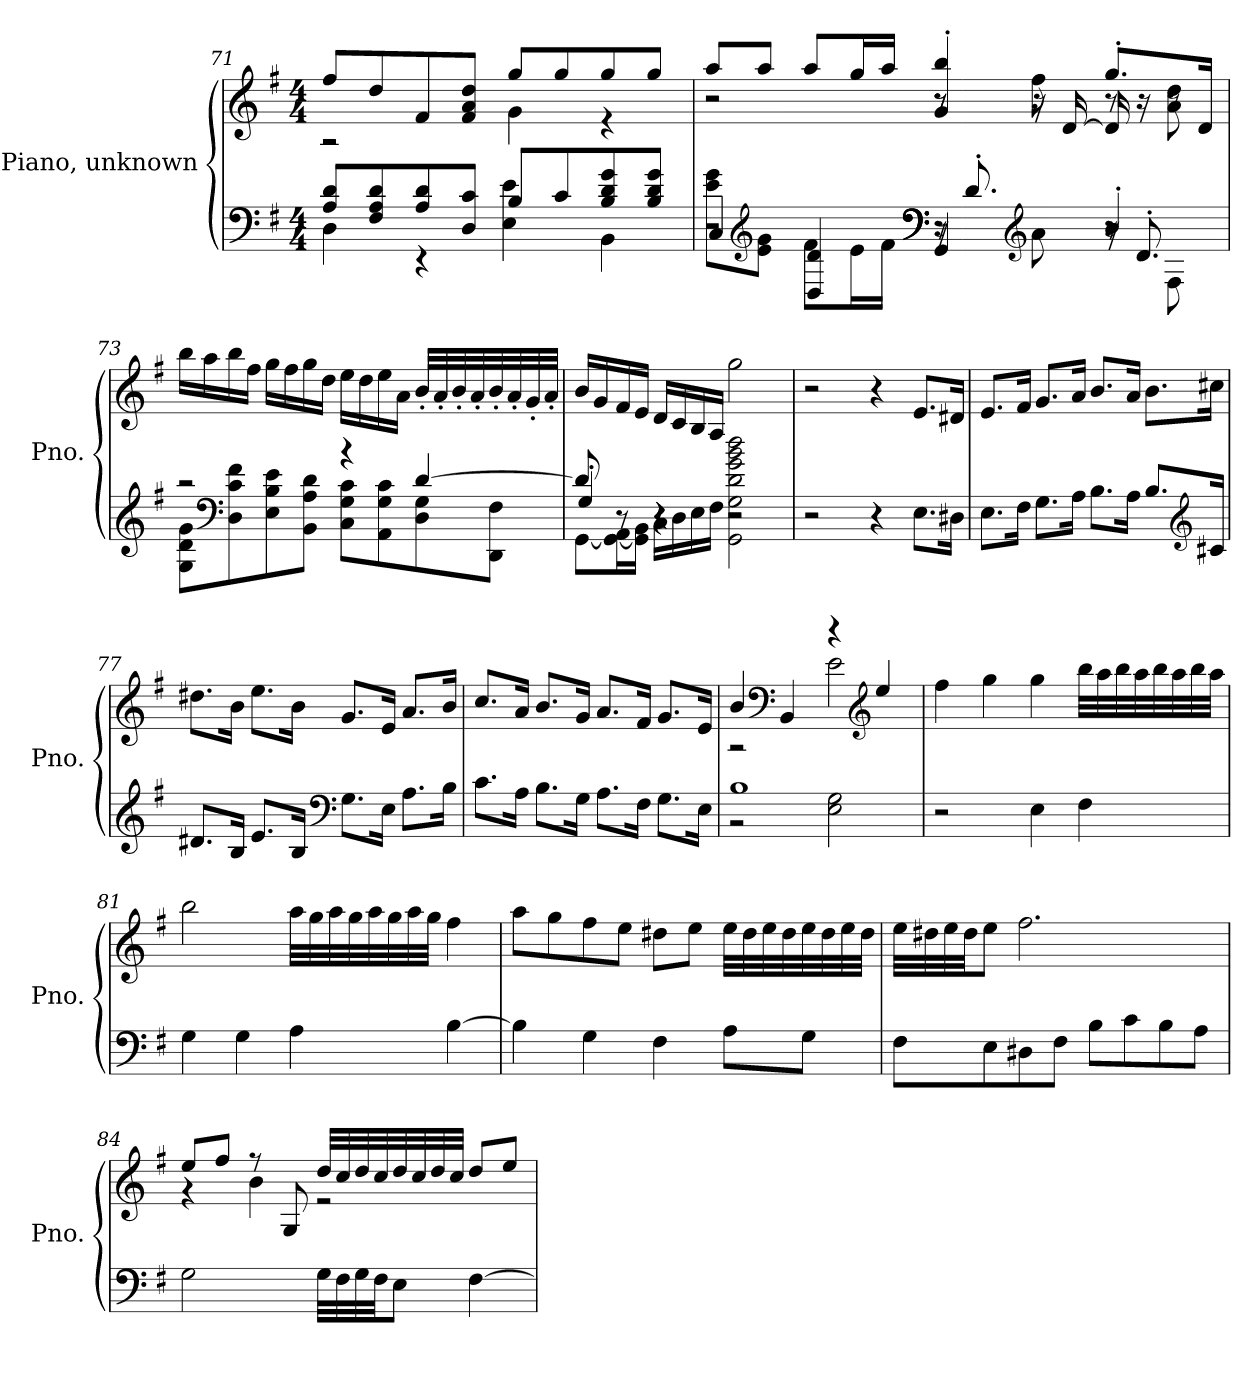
**kern	**kern
*part1	*part1
*staff2	*staff1
*I"Piano, unknown	*
*I'Pno.	*
!!LO:LB:g=z
*clefF4	*clefG2
*k[f#]	*k[f#]
*M4/4	*M4/4
=71	=71
*^	*^
8A/ 8d/L	4D\	8ff#/L	2r
8F#/ 8A/ 8d/	.	8dd/	.
8A/ 8d/	4r	8f#/	.
8D/ 8c/J	.	8f#/ 8a/ 8dd/J	.
8B/L	4E\ 4e\	8gg/L	4g\
8c/	.	8gg/	.
8B/ 8d/ 8g/	4BB\	8gg/	4r
8B/ 8d/ 8g/J	.	8gg/J	.
=72	=72	=72	=72
*	*^	*	*^
2r	8e\ 8g\L	4C/	8aa/L	2r	2r
*clefG2	*	*	*	*	*
.	8e\ 8g\J	.	8aa/J	.	.
.	8f#\L	4D/ 4d/	8aa/L	.	.
.	16e\L	.	16gg/L	.	.
.	16f#\JJ	.	16aa/JJ	.	.
*clefF4	*	*	*	*	*
16r	8r	4GG/	4g/' 4bb/'	8r	8r
8.d'/	.	.	.	.	.
*clefG2	*	*	*	*	*
.	8a\	.	.	8ff#\	16r
.	.	.	.	.	[16d/
4b'/	8r	16r	8.gg'/L	8r	16d/]
.	.	8.d'/	.	.	16r
.	8F#\	.	.	8a\ 8dd\	8r
.	.	.	16d/Jk	.	.
*	*v	*v	*	*	*
*	*	*v	*v	*v
!!LO:LB:g=z
=73	=73	=73
2r	8G\ 8d\ 8g\L	16bb\LL
.	.	16aa\
*clefF4	*	*
.	8D\ 8c\ 8f#\	16bb\
.	.	16ff#\JJ
.	8E\ 8B\ 8e\	16gg\LL
.	.	16ff#\
.	8BB\ 8A\ 8d\J	16gg\
.	.	16dd\JJ
4r	8C\ 8G\ 8c\L	16ee\LL
.	.	16dd\
.	8AA\ 8G\ 8c\	16ee\
.	.	16a\JJ
[4d/	8D\ 8G\	32b'/LLL
.	.	32a'/
.	.	32b'/
.	.	32a'/
.	8DD\ 8F#\J	32b'/
.	.	32a'/
.	.	32g'/
.	.	32a'/JJJ
=74	=74	=74
*	*^	*
8d/]	[8GG\L	4G'/	16b/LL
.	.	.	16g/
8r	16GG\_ 16AA\L	.	16f#/
.	16GG\] 16BB\JJ	.	16e/JJ
4r	16C\LL	4r	16d/LL
.	16D\	.	16c/
.	16E\	.	16B/
.	16F#\JJ	.	16A/JJ
2r	2GG\ 2G\ 2d\ 2g\ 2b\ 2dd\	2r	2gg\
*v	*v	*v	*
=75	=75
2r	2r
4r	4r
8.E\L	8.e/L
16D#X\Jk	16d#X/Jk
!!LO:LB:g=z
=76	=76
8.E\L	8.e/L
16F#\Jk	16f#/Jk
8.G\L	8.g/L
16A\Jk	16a/Jk
8.B\L	8.b/L
16A\Jk	16a/Jk
8.B/L	8.b\L
*clefG2	*
16c#X/Jk	16cc#X\Jk
=77	=77
8.d#X/L	8.dd#X\L
16B/Jk	16b\Jk
8.e/L	8.ee\L
16B/Jk	16b\Jk
*clefF4	*
8.G\L	8.g/L
16E\Jk	16e/Jk
8.A\L	8.a/L
16B\Jk	16b/Jk
=78	=78
8.c\L	8.cc/L
16A\Jk	16a/Jk
8.B\L	8.b/L
16G\Jk	16g/Jk
8.A\L	8.a/L
16F#\Jk	16f#/Jk
8.G\L	8.g/L
16E\Jk	16e/Jk
=79	=79
*^	*^
1B	2r	4b/	2r
*	*	*clefF4	*
.	.	4BB/	.
.	2E\ 2G\	4r	2e\
*	*	*clefG2	*
.	.	4ee/	.
*v	*v	*	*
*	*v	*v
!!LO:PB:g=z
=80	=80
2r	4ff#\
.	4gg\
4E\	4gg\
4F#\	32bb\LLL
.	32aa\
.	32bb\
.	32aa\
.	32bb\
.	32aa\
.	32bb\
.	32aa\JJJ
=81	=81
4G\	2bb\
4G\	.
4A\	32aa\LLL
.	32gg\
.	32aa\
.	32gg\
.	32aa\
.	32gg\
.	32aa\
.	32gg\JJJ
[4B\	4ff#\
=82	=82
4B\]	8aa\L
.	8gg\
4G\	8ff#\
.	8ee\J
4F#\	8dd#X\L
.	8ee\J
8A\L	32ee\LLL
.	32dd#\
.	32ee\
.	32dd#\
8G\J	32ee\
.	32dd#\
.	32ee\
.	32dd#\JJJ
!!LO:LB:g=z
=83	=83
8F#\L	32ee\LLL
.	32dd#X\
.	32ee\
.	32dd#\JJ
8E\	8ee\J
8D#X\	2.ff#\
8F#\J	.
8B\L	.
8c\	.
8B\	.
8A\J	.
=84	=84
*	*^
2G\	8ee/L	4r
.	8ff#/J	.
.	8r	4b\
.	8G/	.
32G\LLL	32dd/LLL	2r
32F#\	32cc/	.
32G\	32dd/	.
32F#\JJ	32cc/	.
8E\J	32dd/	.
.	32cc/	.
.	32dd/	.
.	32cc/JJJ	.
[4F#\	8dd/L	.
.	8ee/J	.
*	*v	*v
=	=
*-	*-
